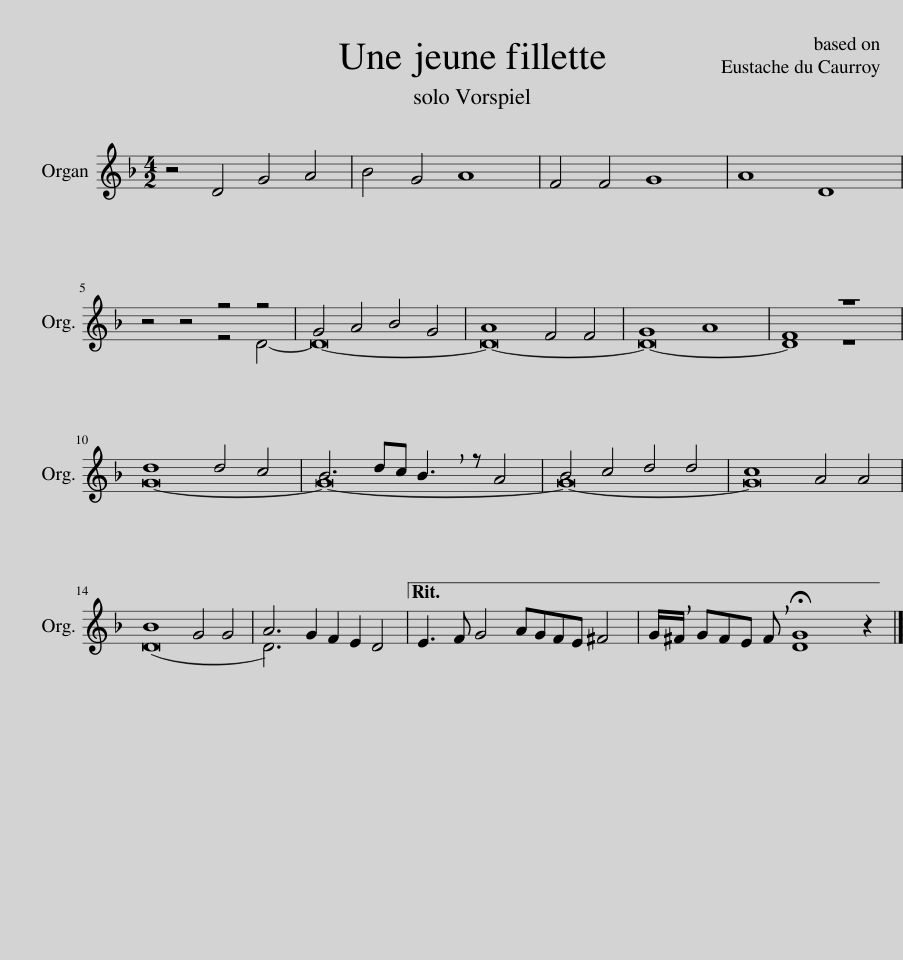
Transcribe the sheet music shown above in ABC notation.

X:1
%%score ( 1 2 )
L:1/8
M:4/2
I:linebreak $
K:F
V:1 treble
V:2 treble
V:1
 z4 D4 G4 A4 | B4 G4 A8 | F4 F4 G8 | A8 D8 |$ z4 z4 z4 z4 | %5
 G4 A4 B4 G4 | A8 F4 F4 | G8 A8 | F8 z8 |$ d8 d4 c4 | %10
 B6 dc !breath!B3 z A4 | B4 c4 d4 d4 | c8 A4 A4 |$ B8 G4 G4 | A6 G2 F2 E2 D4 | %15
 E3 F G4 AGFE ^F4 || G/!breath!^F/ GFE !breath!F !fermata![DG]8 x z2 |] %17
V:2
 x16 | x16 | x16 | x16 |$ x8 z4 D4- | %5
 D16- | D16- | D16- | D8 z8 |$ G16- | %10
 G16- | G16- | G16 |$ (D16 | D6) x2 x8 | %15
 x16 || x14 x2 |] %17
